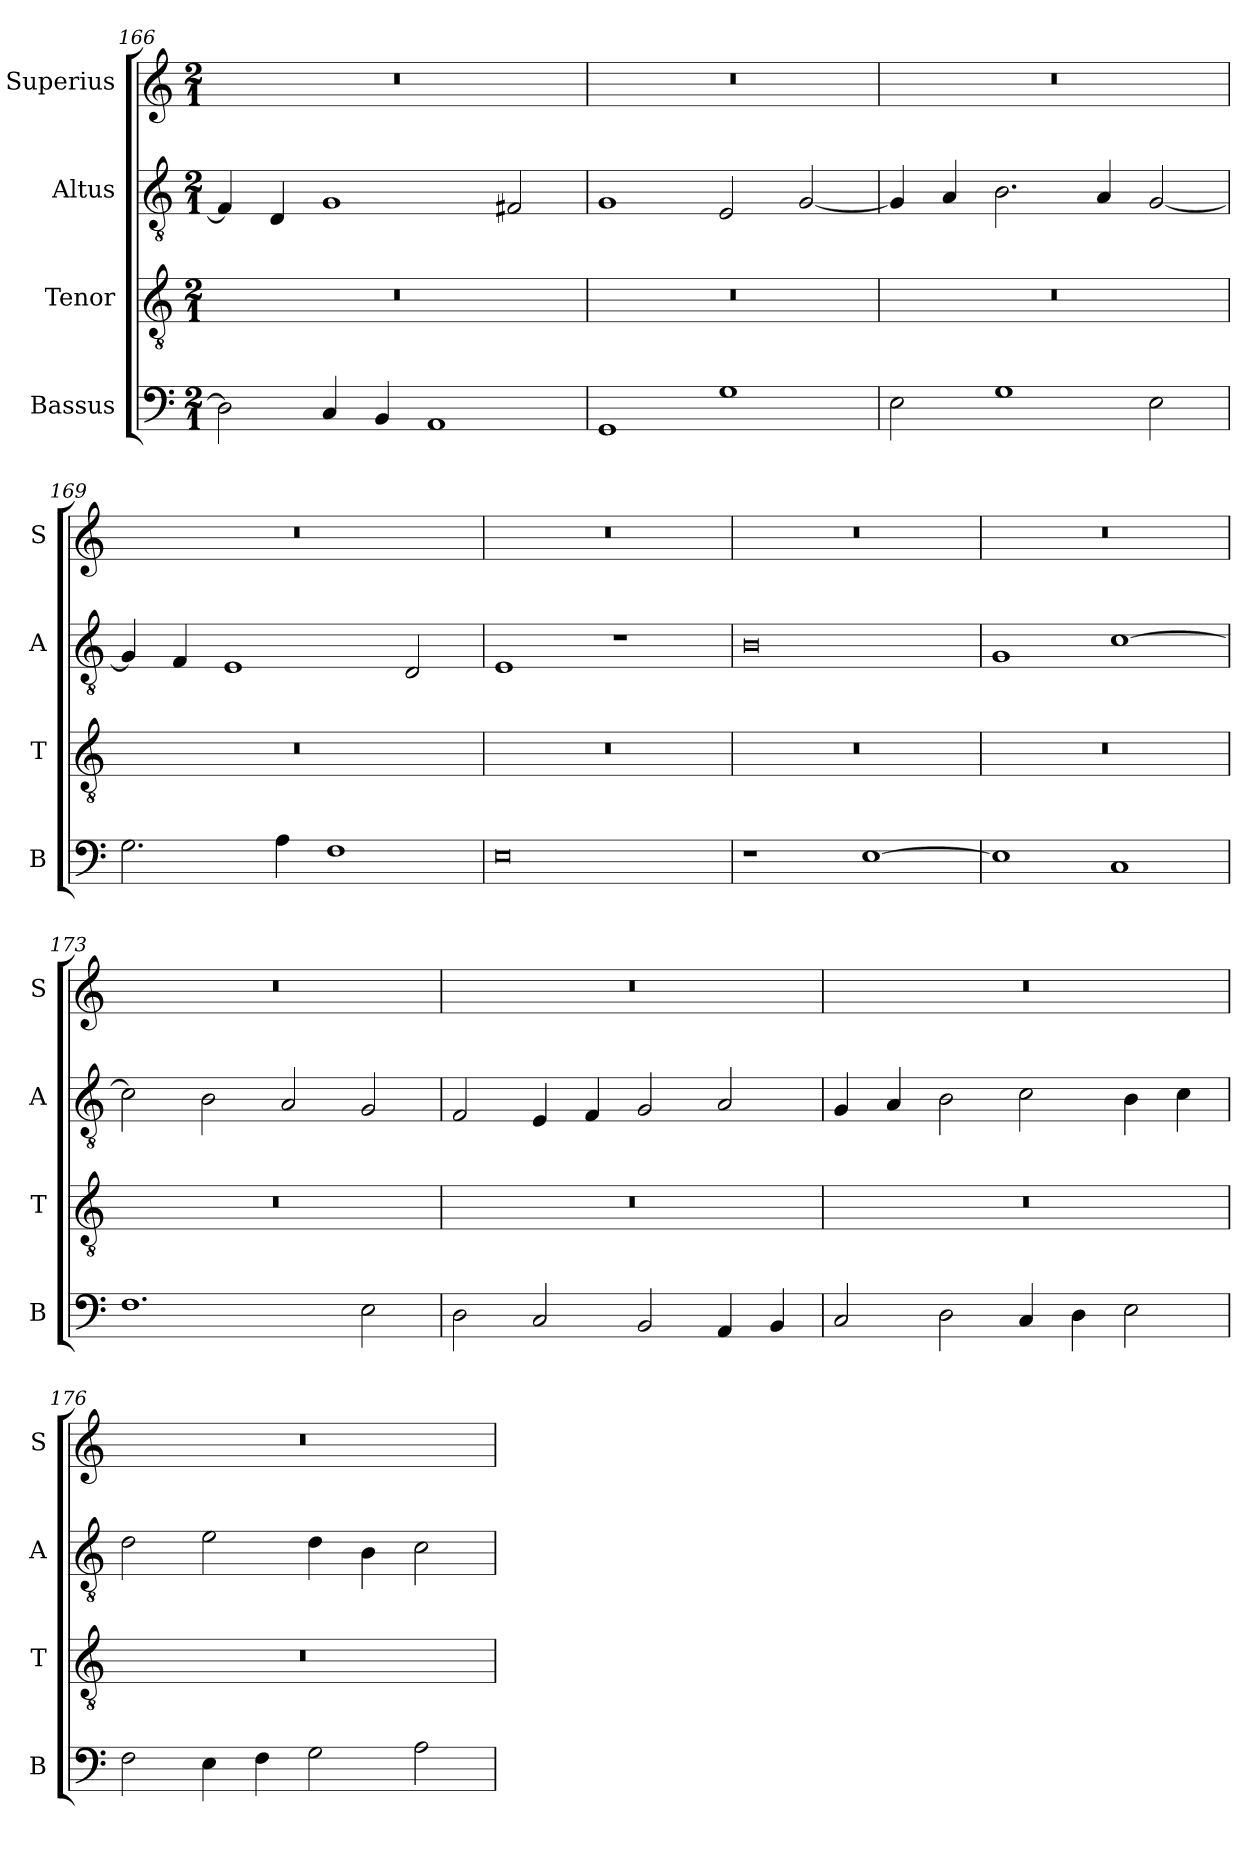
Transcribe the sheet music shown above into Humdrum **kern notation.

**kern	**kern	**kern	**kern
*part4	*part3	*part2	*part1
*staff4	*staff3	*staff2	*staff1
*I"Bassus	*I"Tenor	*I"Altus	*I"Superius
*I'B	*I'T	*I'A	*I'S
*clefF4	*clefGv2	*clefGv2	*clefG2
*k[]	*k[]	*k[]	*k[]
*M2/1	*M2/1	*M2/1	*M2/1
=166	=166	=166	=166
2D\]	0r	4F/]	0r
.	.	4D/	.
4C/	.	1G	.
4BB/	.	.	.
1AA	.	.	.
.	.	2F#X/	.
=167	=167	=167	=167
1GG	0r	1G	0r
1G	.	2E/	.
.	.	[2G/	.
=168	=168	=168	=168
2E\	0r	4G/]	0r
.	.	4A/	.
1G	.	2.B\	.
.	.	4A/	.
2E\	.	[2G/	.
=169	=169	=169	=169
2.G\	0r	4G/]	0r
.	.	4F/	.
.	.	1E	.
4A\	.	.	.
1F	.	.	.
.	.	2D/	.
=170	=170	=170	=170
0E	0r	1E	0r
.	.	1r	.
=171	=171	=171	=171
1r	0r	0B	0r
[1E	.	.	.
=172	=172	=172	=172
1E]	0r	1G	0r
1C	.	[1c	.
=173	=173	=173	=173
1.F	0r	2c\]	0r
.	.	2B\	.
.	.	2A/	.
2E\	.	2G/	.
=174	=174	=174	=174
2D\	0r	2F/	0r
2C/	.	4E/	.
.	.	4F/	.
2BB/	.	2G/	.
4AA/	.	2A/	.
4BB/	.	.	.
=175	=175	=175	=175
2C/	0r	4G/	0r
.	.	4A/	.
2D\	.	2B\	.
4C/	.	2c\	.
4D\	.	.	.
2E\	.	4B\	.
.	.	4c\	.
=176	=176	=176	=176
2F\	0r	2d\	0r
4E\	.	2e\	.
4F\	.	.	.
2G\	.	4d\	.
.	.	4B\	.
2A\	.	2c\	.
=	=	=	=
*-	*-	*-	*-
